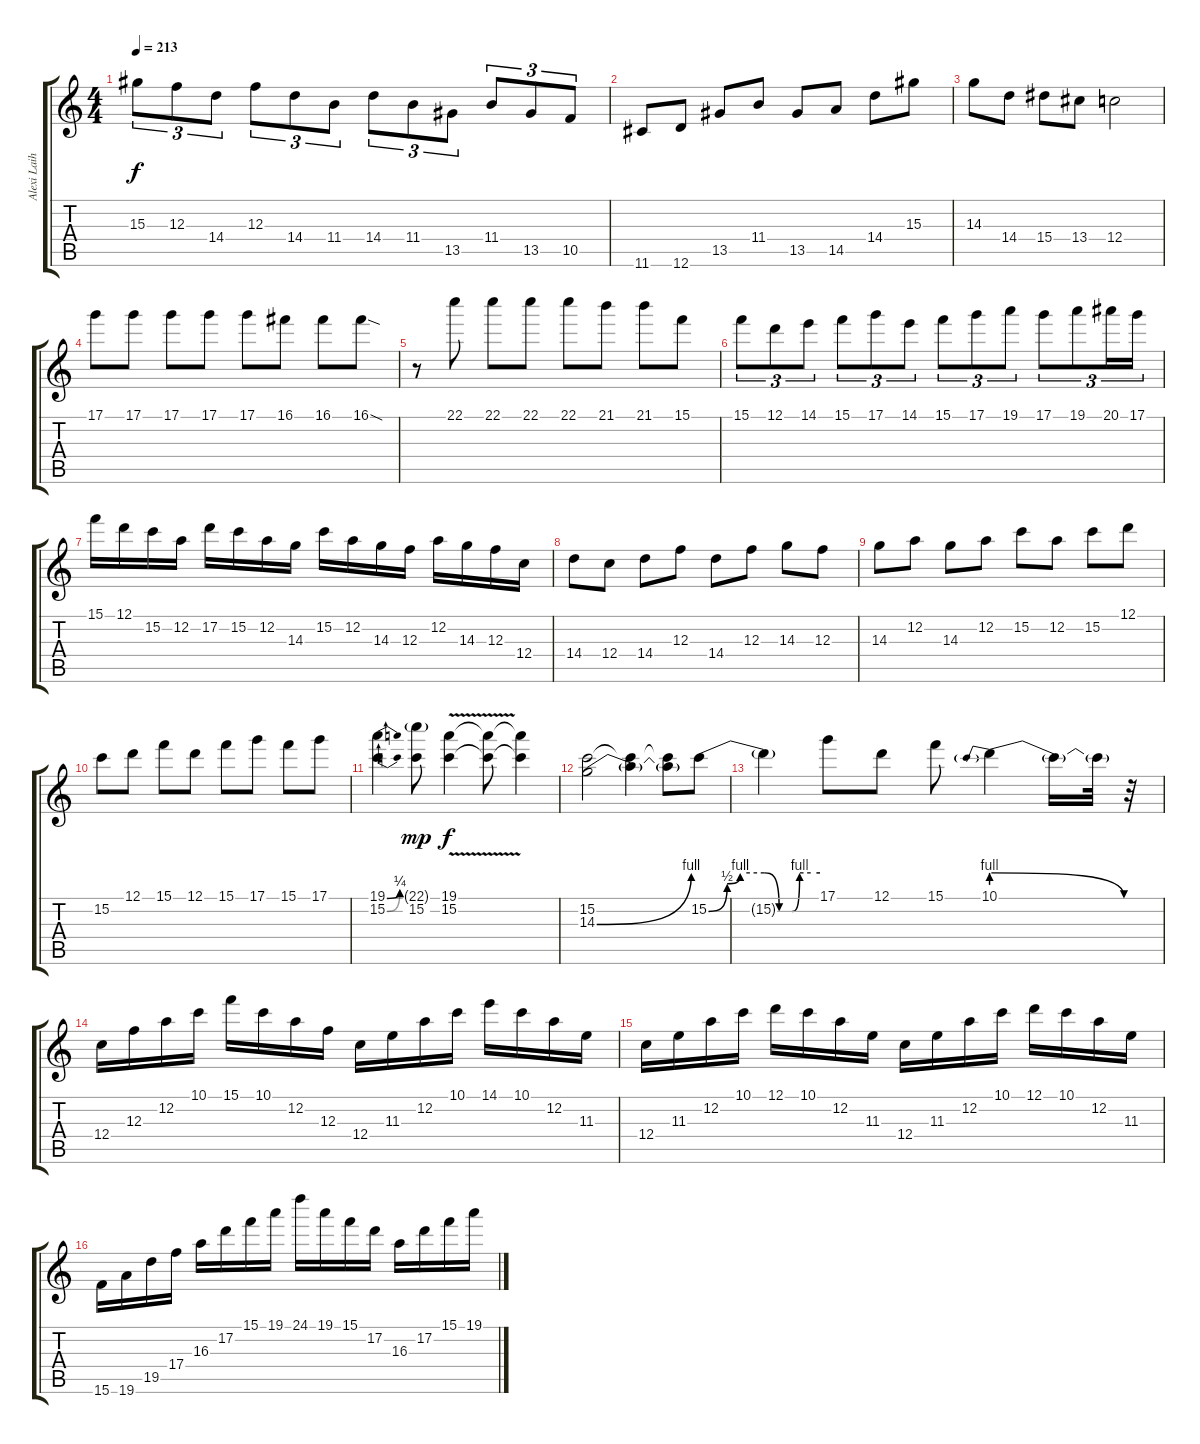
\track ("Alexi Laiho(solo)" "Alexi Laih") {instrument distortionguitar}
\staff {score tabs}
\tuning (D4 A3 F3 C3 G2 D2) {hide}
\ts (4 4)
\tempo 213
\clef g2
\ks c
15.3.8{tu (3 2) dy f} 12.3.8{tu (3 2)} 14.4.8{tu (3 2)} 12.3.8{tu (3 2)} 14.4.8{tu (3 2)} 11.4.8{tu (3 2)} 14.4.8{tu (3 2)} 11.4.8{tu (3 2)} 13.5.8{tu (3 2)} 11.4.8{tu (3 2)} 13.5.8{tu (3 2)} 10.5.8{tu (3 2)} |
11.6.8 12.6.8 13.5.8 11.4.8 13.5.8 14.5.8 14.4.8 15.3.8 |
14.3.8 14.4.8 15.4.8 13.4.8 12.4.2 |
17.1.8 17.1.8 17.1.8 17.1.8 17.1.8 16.1.8 16.1.8 16.1{sod}.8 |
r.8 22.1.8 22.1.8 22.1.8 22.1.8 21.1.8 21.1.8 15.1.8 |
15.1.8{tu (3 2)} 12.1.8{tu (3 2)} 14.1.8{tu (3 2)} 15.1.8{tu (3 2)} 17.1.8{tu (3 2)} 14.1.8{tu (3 2)} 15.1.8{tu (3 2)} 17.1.8{tu (3 2)} 19.1.8{tu (3 2)} 17.1.8{tu (3 2)} 19.1.8{tu (3 2)} 20.1.16{tu (3 2)} 17.1.16{tu (3 2)} |
15.1.16 12.1.16 15.2.16 12.2.16 17.2.16 15.2.16 12.2.16 14.3.16 15.2.16 12.2.16 14.3.16 12.3.16 12.2.16 14.3.16 12.3.16 12.4.16 |
14.4.8 12.4.8 14.4.8 12.3.8 14.4.8 12.3.8 14.3.8 12.3.8 |
14.3.8 12.2.8 14.3.8 12.2.8 15.2.8 12.2.8 15.2.8 12.1.8 |
15.2.8 12.1.8 15.1.8 12.1.8 15.1.8 17.1.8 15.1.8 17.1.8 |
(19.1{be (bend 0 0 60 1)} 15.2{be (bend 0 0 60 1)}).4 (22.1{g} 15.2).8{dy mp} (19.1{v} 15.2{v}).4{dy f} (19.1{t} 15.2{t}).8 (19.1{t} 15.2{t}).4 |
(15.2 14.3{be (bend 0 0 60 4)}).2 (15.2{t} 14.3{t}).4 (15.2{t} 14.3{t}).8 15.2{be (custom 0 0 10 2 17 4 30 4 38 0 45 0 49 4 55 4 60 4)}.8 |
15.2{t}.4 17.1.8 12.1.8 15.1.8 10.1{be (prebendrelease 0 4 60 0)}.4 10.1{t}.16 10.1{t}.32 r.32 |
12.4.16 12.3.16 12.2.16 10.1.16 15.1.16 10.1.16 12.2.16 12.3.16 12.4.16 11.3.16 12.2.16 10.1.16 14.1.16 10.1.16 12.2.16 11.3.16 |
12.4.16 11.3.16 12.2.16 10.1.16 12.1.16 10.1.16 12.2.16 11.3.16 12.4.16 11.3.16 12.2.16 10.1.16 12.1.16 10.1.16 12.2.16 11.3.16 |
15.6.16 19.6.16 19.5.16 17.4.16 16.3.16 17.2.16 15.1.16 19.1.16 24.1.16 19.1.16 15.1.16 17.2.16 16.3.16 17.2.16 15.1.16 19.1.16
